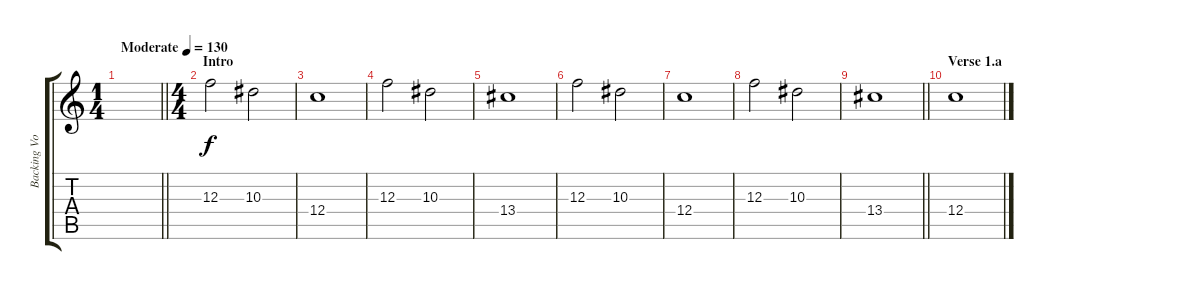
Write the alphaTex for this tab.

\track ("Backing Vocals" "Backing Vo") {instrument distortionguitar}
\staff {score tabs}
\tuning (D4 A3 F3 C3 G2 C2) {hide}
\ts (1 4)
\tempo (130 "Moderate")
\clef g2
\barLineRight lightlight
\ks c
|
\ts (4 4)
\section ("" "Intro")
12.3.2{volume 8} 10.3.2 |
12.4.1 |
12.3.2 10.3.2 |
13.4.1 |
12.3.2{volume 16} 10.3.2 |
12.4.1 |
12.3.2 10.3.2 |
\barLineRight lightlight
13.4.1 |
\section ("" "Verse 1.a")
12.4.1
